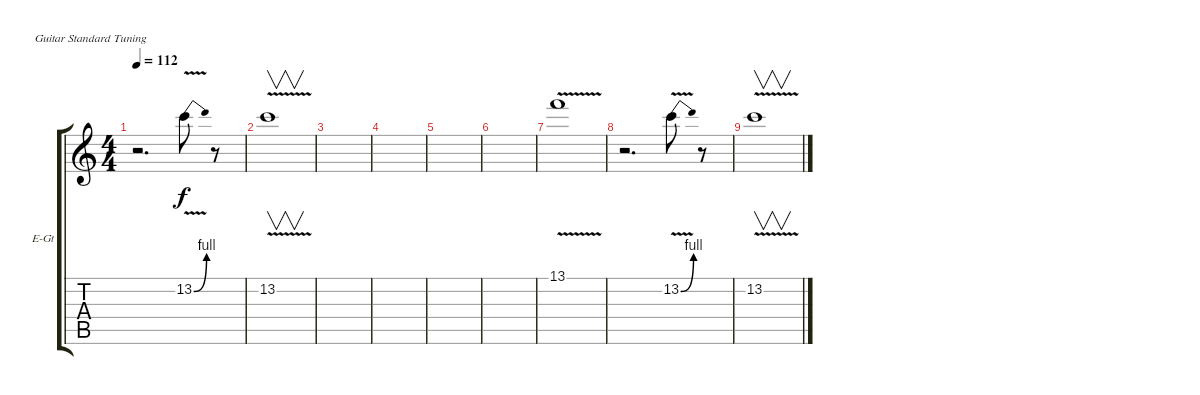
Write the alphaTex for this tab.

\bracketExtendMode groupsimilarinstruments
\firstSystemTrackNameOrientation horizontal
\otherSystemsTrackNameOrientation horizontal
\track ("Electric Guitar" "E-Gt") {instrument distortionguitar}
\staff {score tabs}
\tuning (E4 B3 G3 D3 A2 E2)
\ts (4 4)
\tempo 112
\clef g2
\scale
0.333333
\ks c
r.2{d dy f} 13.2{be (bend 0 0 15 4) v}.8 r.8 |
\scale
0.333333 13.2{v}.1{v} |
\scale
0.333333 |
\scale
0.333333 |
\scale
0.333333 |
\scale
0.333333 |
\scale
0.333333 13.1{v}.1 |
\scale
0.333333 r.2{d} 13.2{be (bend 0 0 15 4) v}.8 r.8 |
\scale
0.333333 13.2{v}.1{v} |
\scale
0.333333 |
\scale
0.333333 |
\scale
0.333333
